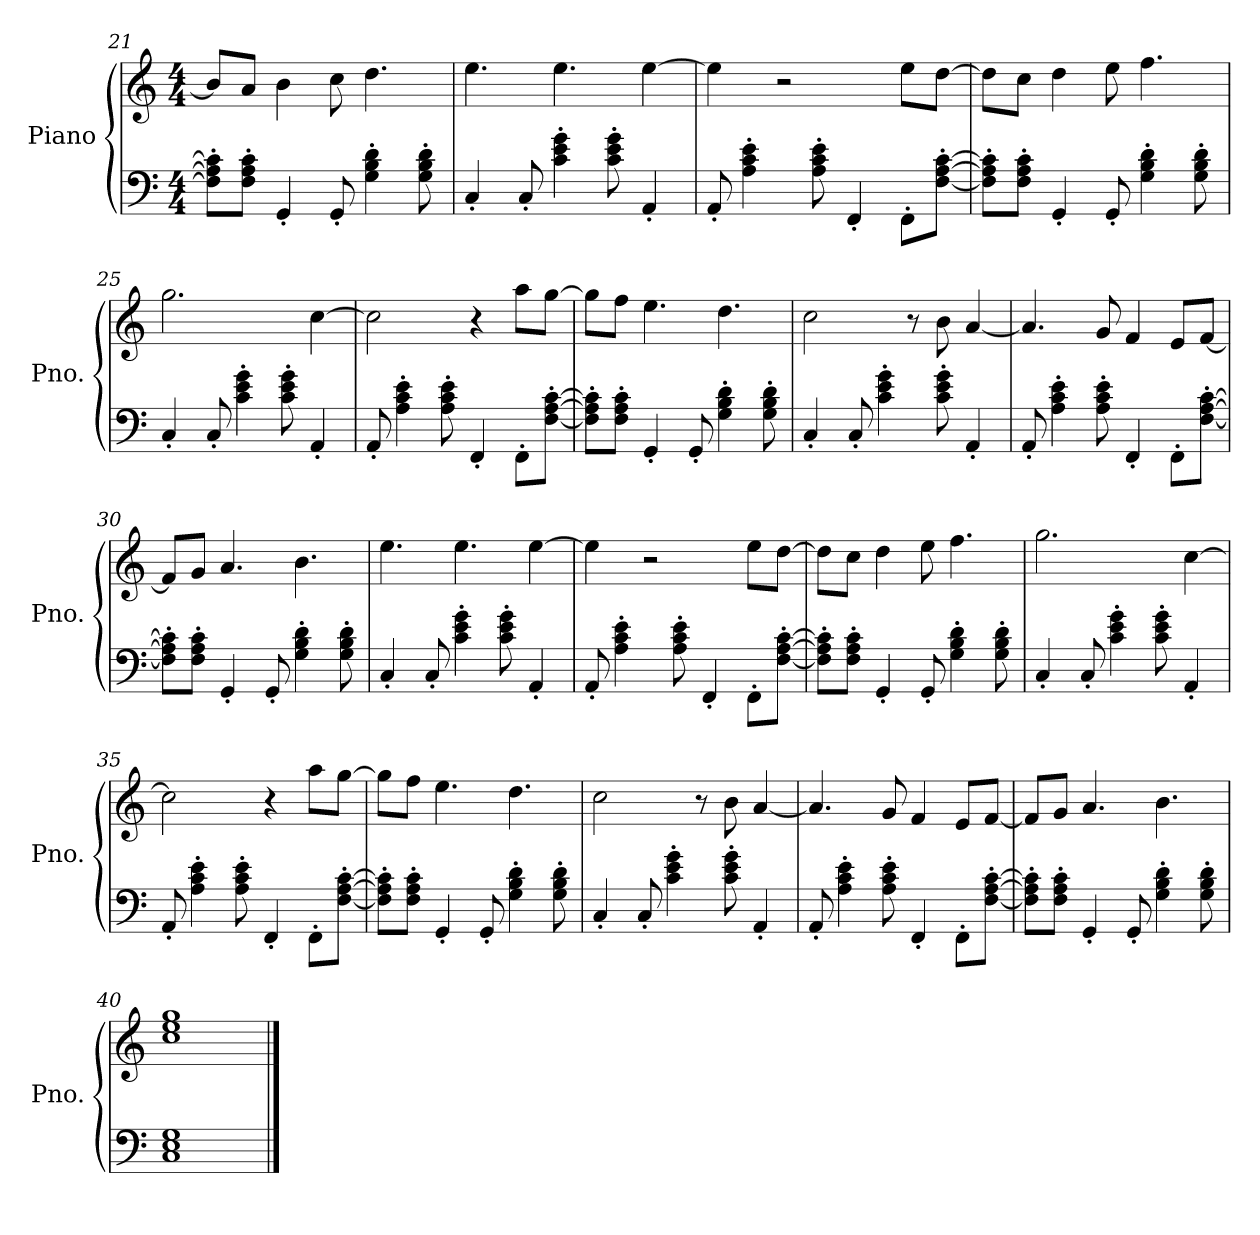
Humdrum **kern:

**kern	**kern
*part1	*part1
*staff2	*staff1
*I"Piano	*
*I'Pno.	*
*clefF4	*clefG2
*k[]	*k[]
*M4/4	*M4/4
=21	=21
8F\]' 8A\]' 8c\]'L	8b/L]
8F\' 8A\' 8c\'J	8a/J
4GG'/	4b\
8GG'/	8cc\
4G\' 4B\' 4d\'	4.dd\
8G\' 8B\' 8d\'	.
=22	=22
4C'/	4.ee\
8C'/	.
4c\' 4e\' 4g\'	4.ee\
8c\' 8e\' 8g\'	.
4AA'/	[4ee\
=23	=23
8AA'/	4ee\]
4A\' 4c\' 4e\'	.
.	2r
8A\' 8c\' 8e\'	.
4FF'/	.
8FF'\L	8ee\L
[8F\' [8A\' [8c\'J	[8dd\J
!!LO:LB:g=z
=24	=24
8F\]' 8A\]' 8c\]'L	8dd\L]
8F\' 8A\' 8c\'J	8cc\J
4GG'/	4dd\
8GG'/	8ee\
4G\' 4B\' 4d\'	4.ff\
8G\' 8B\' 8d\'	.
=25	=25
4C'/	2.gg\
8C'/	.
4c\' 4e\' 4g\'	.
8c\' 8e\' 8g\'	.
4AA'/	[4cc\
=26	=26
8AA'/	2cc\]
4A\' 4c\' 4e\'	.
8A\' 8c\' 8e\'	.
4FF'/	4r
8FF'\L	8aa\L
[8F\' [8A\' [8c\'J	[8gg\J
=27	=27
8F\]' 8A\]' 8c\]'L	8gg\L]
8F\' 8A\' 8c\'J	8ff\J
4GG'/	4.ee\
8GG'/	.
4G\' 4B\' 4d\'	4.dd\
8G\' 8B\' 8d\'	.
=28	=28
4C'/	2cc\
8C'/	.
4c\' 4e\' 4g\'	.
.	8r
8c\' 8e\' 8g\'	8b\
4AA'/	[4a/
=29	=29
8AA'/	4.a/]
4A\' 4c\' 4e\'	.
8A\' 8c\' 8e\'	8g/
4FF'/	4f/
8FF'\L	8e/L
[8F\' [8A\' [8c\'J	[8f/J
!!LO:PB:g=z
=30	=30
8F\]' 8A\]' 8c\]'L	8f/L]
8F\' 8A\' 8c\'J	8g/J
4GG'/	4.a/
8GG'/	.
4G\' 4B\' 4d\'	4.b\
8G\' 8B\' 8d\'	.
=31	=31
4C'/	4.ee\
8C'/	.
4c\' 4e\' 4g\'	4.ee\
8c\' 8e\' 8g\'	.
4AA'/	[4ee\
=32	=32
8AA'/	4ee\]
4A\' 4c\' 4e\'	.
.	2r
8A\' 8c\' 8e\'	.
4FF'/	.
8FF'\L	8ee\L
[8F\' [8A\' [8c\'J	[8dd\J
=33	=33
8F\]' 8A\]' 8c\]'L	8dd\L]
8F\' 8A\' 8c\'J	8cc\J
4GG'/	4dd\
8GG'/	8ee\
4G\' 4B\' 4d\'	4.ff\
8G\' 8B\' 8d\'	.
=34	=34
4C'/	2.gg\
8C'/	.
4c\' 4e\' 4g\'	.
8c\' 8e\' 8g\'	.
4AA'/	[4cc\
=35	=35
8AA'/	2cc\]
4A\' 4c\' 4e\'	.
8A\' 8c\' 8e\'	.
4FF'/	4r
8FF'\L	8aa\L
[8F\' [8A\' [8c\'J	[8gg\J
!!LO:LB:g=z
=36	=36
8F\]' 8A\]' 8c\]'L	8gg\L]
8F\' 8A\' 8c\'J	8ff\J
4GG'/	4.ee\
8GG'/	.
4G\' 4B\' 4d\'	4.dd\
8G\' 8B\' 8d\'	.
=37	=37
4C'/	2cc\
8C'/	.
4c\' 4e\' 4g\'	.
.	8r
8c\' 8e\' 8g\'	8b\
4AA'/	[4a/
=38	=38
8AA'/	4.a/]
4A\' 4c\' 4e\'	.
8A\' 8c\' 8e\'	8g/
4FF'/	4f/
8FF'\L	8e/L
[8F\' [8A\' [8c\'J	[8f/J
=39	=39
8F\]' 8A\]' 8c\]'L	8f/L]
8F\' 8A\' 8c\'J	8g/J
4GG'/	4.a/
8GG'/	.
4G\' 4B\' 4d\'	4.b\
8G\' 8B\' 8d\'	.
=40	=40
1C 1E 1G	1cc 1ee 1gg
==	==
*-	*-
